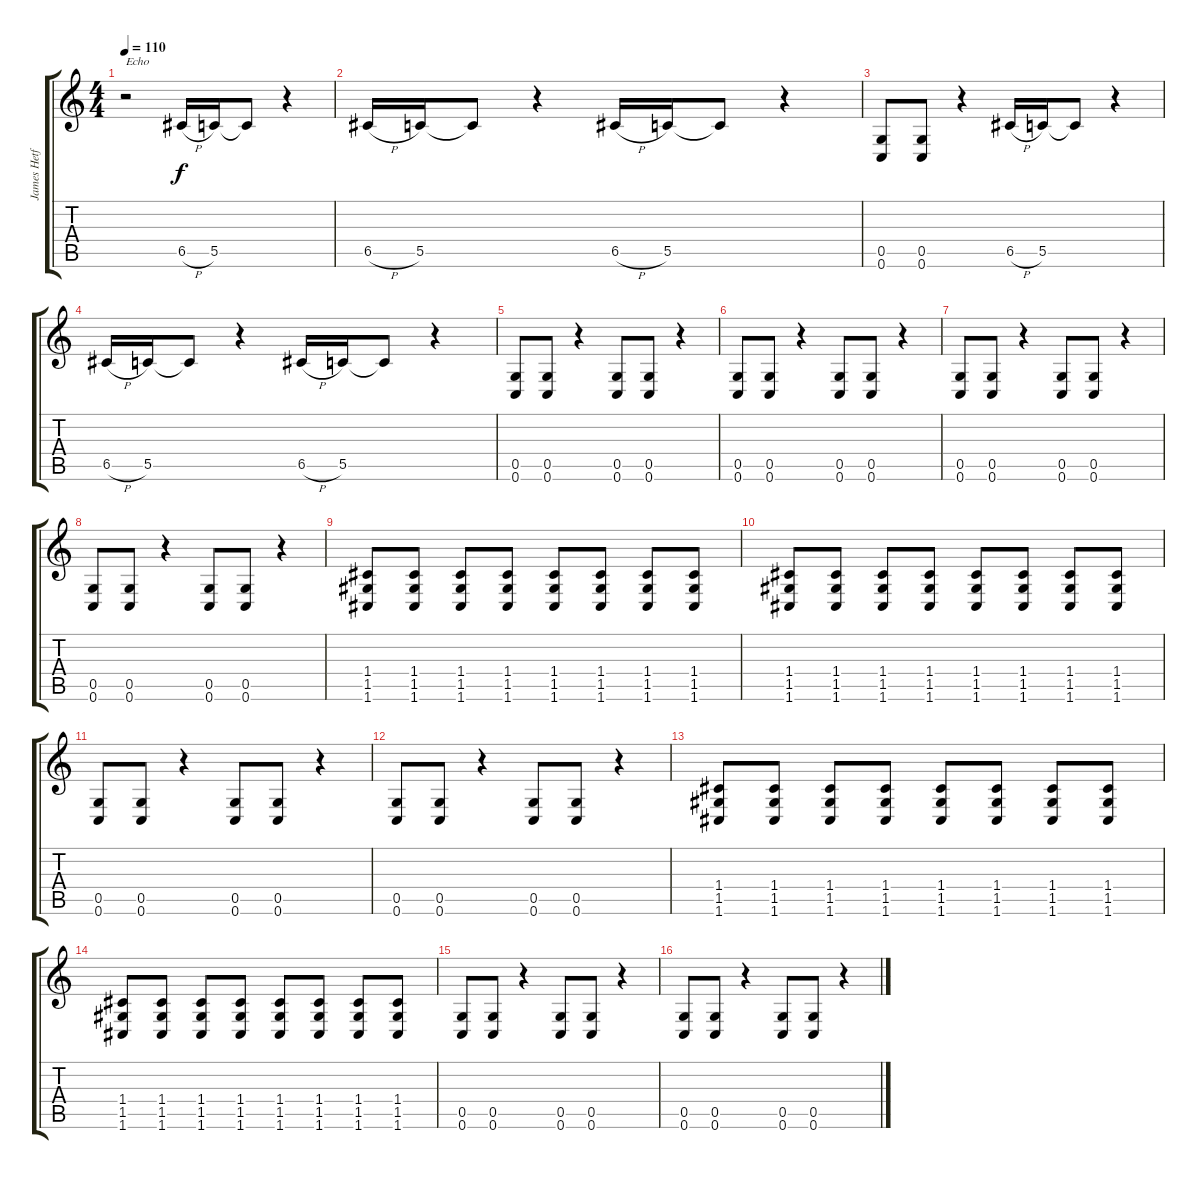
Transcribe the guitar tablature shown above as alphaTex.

\track ("James Hetfield" "James Hetf") {instrument distortionguitar}
\staff {score tabs}
\tuning (D4 A3 F3 C3 G2 C2) {hide}
\ts (4 4)
\tempo 110
\clef g2
\ks c
r.2{txt "Echo" dy f volume 11 balance 2} 6.5{h}.16 5.5.16 5.5{t}.8 r.4 |
6.5{h}.16 5.5.16 5.5{t}.8 r.4 6.5{h}.16 5.5.16 5.5{t}.8 r.4 |
(0.5 0.6).8 (0.5 0.6).8 r.4 6.5{h}.16 5.5.16 5.5{t}.8 r.4 |
6.5{h}.16 5.5.16 5.5{t}.8 r.4 6.5{h}.16 5.5.16 5.5{t}.8 r.4 |
(0.5 0.6).8{volume 13} (0.5 0.6).8 r.4 (0.5 0.6).8 (0.5 0.6).8 r.4 |
(0.5 0.6).8 (0.5 0.6).8 r.4 (0.5 0.6).8 (0.5 0.6).8 r.4 |
(0.5 0.6).8 (0.5 0.6).8 r.4 (0.5 0.6).8 (0.5 0.6).8 r.4 |
(0.5 0.6).8 (0.5 0.6).8 r.4 (0.5 0.6).8 (0.5 0.6).8 r.4 |
(1.4 1.5 1.6).8 (1.4 1.5 1.6).8 (1.4 1.5 1.6).8 (1.4 1.5 1.6).8 (1.4 1.5 1.6).8 (1.4 1.5 1.6).8 (1.4 1.5 1.6).8 (1.4 1.5 1.6).8 |
(1.4 1.5 1.6).8 (1.4 1.5 1.6).8 (1.4 1.5 1.6).8 (1.4 1.5 1.6).8 (1.4 1.5 1.6).8 (1.4 1.5 1.6).8 (1.4 1.5 1.6).8 (1.4 1.5 1.6).8 |
(0.5 0.6).8 (0.5 0.6).8 r.4 (0.5 0.6).8 (0.5 0.6).8 r.4 |
(0.5 0.6).8 (0.5 0.6).8 r.4 (0.5 0.6).8 (0.5 0.6).8 r.4 |
(1.4 1.5 1.6).8 (1.4 1.5 1.6).8 (1.4 1.5 1.6).8 (1.4 1.5 1.6).8 (1.4 1.5 1.6).8 (1.4 1.5 1.6).8 (1.4 1.5 1.6).8 (1.4 1.5 1.6).8 |
(1.4 1.5 1.6).8 (1.4 1.5 1.6).8 (1.4 1.5 1.6).8 (1.4 1.5 1.6).8 (1.4 1.5 1.6).8 (1.4 1.5 1.6).8 (1.4 1.5 1.6).8 (1.4 1.5 1.6).8 |
(0.5 0.6).8 (0.5 0.6).8 r.4 (0.5 0.6).8 (0.5 0.6).8 r.4 |
(0.5 0.6).8 (0.5 0.6).8 r.4 (0.5 0.6).8 (0.5 0.6).8 r.4
